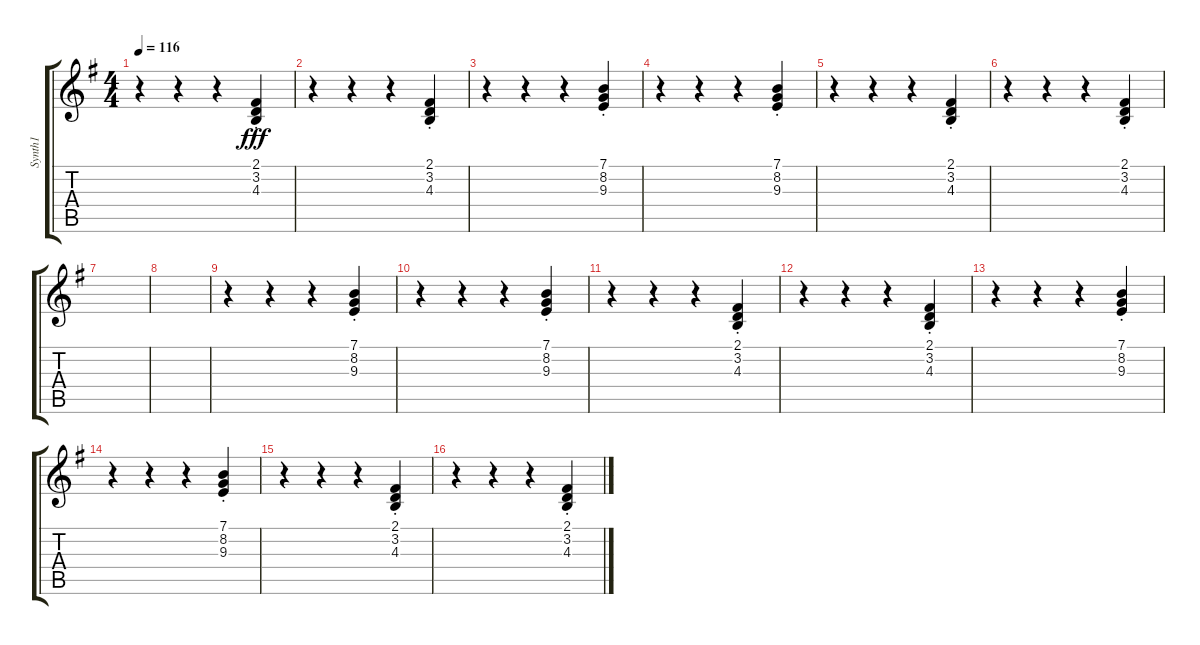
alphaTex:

\track ("Synth1" "Synth1") {instrument glockenspiel}
\staff {score tabs}
\tuning (E4 B3 G3 D3 A2 E2) {hide}
\ts (4 4)
\tempo 116
\clef g2
\ks g
r.4{dy fff} r.4 r.4 (2.1{st} 3.2{st} 4.3{st}).4 |
r.4 r.4 r.4 (2.1{st} 3.2{st} 4.3{st}).4 |
r.4 r.4 r.4 (7.1{st} 8.2{st} 9.3{st}).4 |
r.4 r.4 r.4 (7.1{st} 8.2{st} 9.3{st}).4 |
r.4 r.4 r.4 (2.1{st} 3.2{st} 4.3{st}).4 |
r.4 r.4 r.4 (2.1{st} 3.2{st} 4.3{st}).4 |
|
|
r.4 r.4 r.4 (7.1{st} 8.2{st} 9.3{st}).4 |
r.4 r.4 r.4 (7.1{st} 8.2{st} 9.3{st}).4 |
r.4 r.4 r.4 (2.1{st} 3.2{st} 4.3{st}).4 |
r.4 r.4 r.4 (2.1{st} 3.2{st} 4.3{st}).4 |
r.4 r.4 r.4 (7.1{st} 8.2{st} 9.3{st}).4 |
r.4 r.4 r.4 (7.1{st} 8.2{st} 9.3{st}).4 |
r.4 r.4 r.4 (2.1{st} 3.2{st} 4.3{st}).4 |
r.4 r.4 r.4 (2.1{st} 3.2{st} 4.3{st}).4
